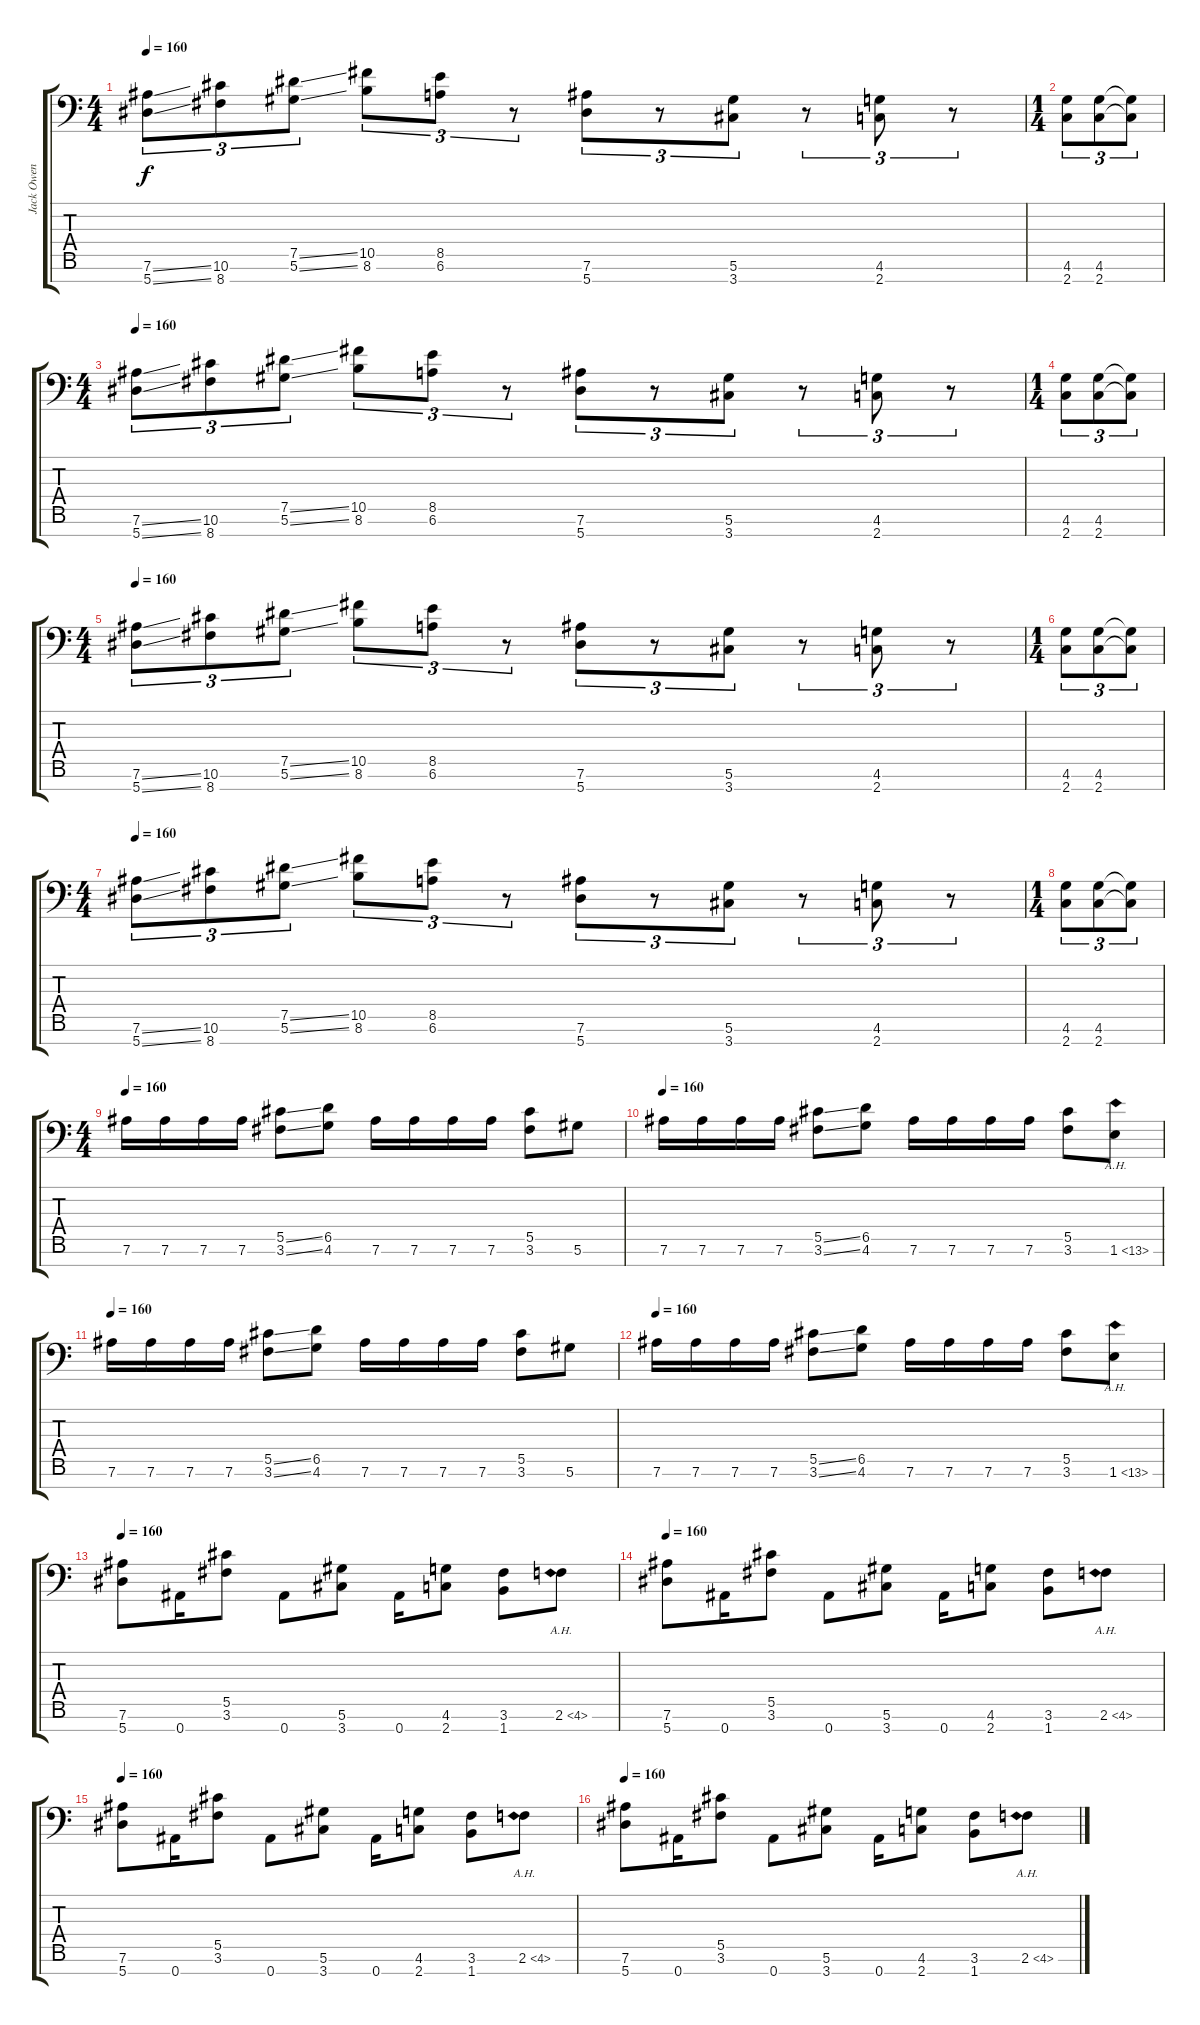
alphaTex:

\track ("Jack Owen" "Jack Owen") {instrument distortionguitar}
\staff {score tabs}
\tuning (Eb4 Bb3 Gb3 Db3 Ab2 Eb2 Bb1) {hide}
\ts (4 4)
\tempo 160
\clef f4
\ks c
(7.6{ss} 5.7{ss}).8{tu (3 2) txt " " dy f} (10.6 8.7).8{tu (3 2)} (7.5{ss} 5.6{ss}).8{tu (3 2)} (10.5 8.6).8{tu (3 2)} (8.5 6.6).8{tu (3 2)} r.8{tu (3 2)} (7.6 5.7).8{tu (3 2)} r.8{tu (3 2)} (5.6 3.7).8{tu (3 2)} r.8{tu (3 2)} (4.6 2.7).8{tu (3 2)} r.8{tu (3 2)} |
\ts (1 4)
(4.6 2.7).8{tu (3 2)} (4.6 2.7).8{tu (3 2)} (4.6{t} 2.7{t}).8{tu (3 2)} |
\ts (4 4)
\tempo 160
(7.6{ss} 5.7{ss}).8{tu (3 2) txt " "} (10.6 8.7).8{tu (3 2)} (7.5{ss} 5.6{ss}).8{tu (3 2)} (10.5 8.6).8{tu (3 2)} (8.5 6.6).8{tu (3 2)} r.8{tu (3 2)} (7.6 5.7).8{tu (3 2)} r.8{tu (3 2)} (5.6 3.7).8{tu (3 2)} r.8{tu (3 2)} (4.6 2.7).8{tu (3 2)} r.8{tu (3 2)} |
\ts (1 4)
(4.6 2.7).8{tu (3 2)} (4.6 2.7).8{tu (3 2)} (4.6{t} 2.7{t}).8{tu (3 2)} |
\ts (4 4)
\tempo 160
(7.6{ss} 5.7{ss}).8{tu (3 2) txt " "} (10.6 8.7).8{tu (3 2)} (7.5{ss} 5.6{ss}).8{tu (3 2)} (10.5 8.6).8{tu (3 2)} (8.5 6.6).8{tu (3 2)} r.8{tu (3 2)} (7.6 5.7).8{tu (3 2)} r.8{tu (3 2)} (5.6 3.7).8{tu (3 2)} r.8{tu (3 2)} (4.6 2.7).8{tu (3 2)} r.8{tu (3 2)} |
\ts (1 4)
(4.6 2.7).8{tu (3 2)} (4.6 2.7).8{tu (3 2)} (4.6{t} 2.7{t}).8{tu (3 2)} |
\ts (4 4)
\tempo 160
(7.6{ss} 5.7{ss}).8{tu (3 2) txt " "} (10.6 8.7).8{tu (3 2)} (7.5{ss} 5.6{ss}).8{tu (3 2)} (10.5 8.6).8{tu (3 2)} (8.5 6.6).8{tu (3 2)} r.8{tu (3 2)} (7.6 5.7).8{tu (3 2)} r.8{tu (3 2)} (5.6 3.7).8{tu (3 2)} r.8{tu (3 2)} (4.6 2.7).8{tu (3 2)} r.8{tu (3 2)} |
\ts (1 4)
(4.6 2.7).8{tu (3 2)} (4.6 2.7).8{tu (3 2)} (4.6{t} 2.7{t}).8{tu (3 2)} |
\ts (4 4)
\tempo 160
7.6.16 7.6.16 7.6.16 7.6.16 (5.5{ss} 3.6{ss}).8 (6.5 4.6).8 7.6.16 7.6.16 7.6.16 7.6.16 (5.5 3.6).8 5.6.8 |
\tempo 160
7.6.16 7.6.16 7.6.16 7.6.16 (5.5{ss} 3.6{ss}).8 (6.5 4.6).8 7.6.16 7.6.16 7.6.16 7.6.16 (5.5 3.6).8 1.6{ah 12}.8 |
\tempo 160
7.6.16 7.6.16 7.6.16 7.6.16 (5.5{ss} 3.6{ss}).8 (6.5 4.6).8 7.6.16 7.6.16 7.6.16 7.6.16 (5.5 3.6).8 5.6.8 |
\tempo 160
7.6.16 7.6.16 7.6.16 7.6.16 (5.5{ss} 3.6{ss}).8 (6.5 4.6).8 7.6.16 7.6.16 7.6.16 7.6.16 (5.5 3.6).8 1.6{ah 12}.8 |
\tempo 160
(7.6 5.7).8 0.7.16 (5.5 3.6).8 0.7.8 (5.6 3.7).8 0.7.16 (4.6 2.7).8 (3.6 1.7).8 2.6{ah 2}.8 |
\tempo 160
(7.6 5.7).8 0.7.16 (5.5 3.6).8 0.7.8 (5.6 3.7).8 0.7.16 (4.6 2.7).8 (3.6 1.7).8 2.6{ah 2}.8 |
\tempo 160
(7.6 5.7).8 0.7.16 (5.5 3.6).8 0.7.8 (5.6 3.7).8 0.7.16 (4.6 2.7).8 (3.6 1.7).8 2.6{ah 2}.8 |
\tempo 160
(7.6 5.7).8 0.7.16 (5.5 3.6).8 0.7.8 (5.6 3.7).8 0.7.16 (4.6 2.7).8 (3.6 1.7).8 2.6{ah 2}.8
